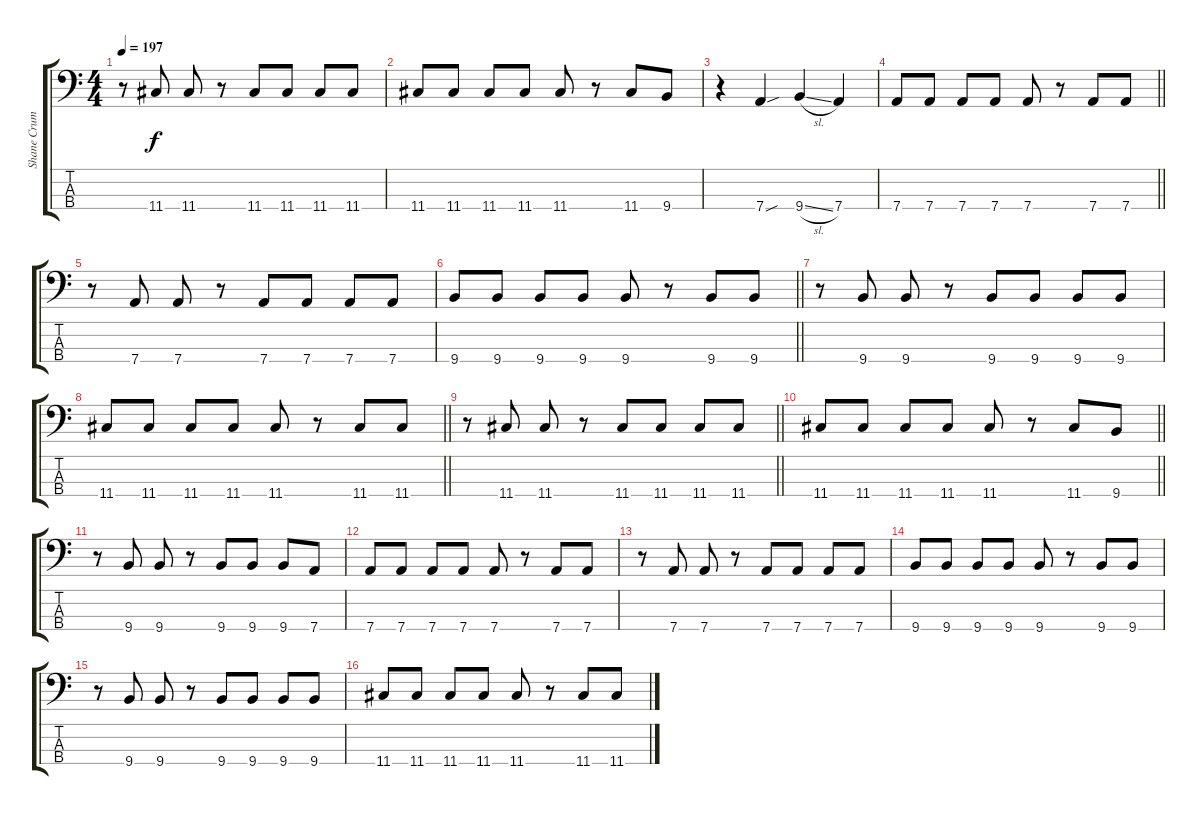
\track ("Shane Crump - Bass" "Shane Crum") {instrument electricbasspick}
\staff {score tabs}
\tuning (F2 C2 G1 D1) {hide}
\ts (4 4)
\tempo 197
\clef f4
\ks c
r.8{dy f} 11.4.8 11.4.8 r.8 11.4.8 11.4.8 11.4.8 11.4.8 |
11.4.8 11.4.8 11.4.8 11.4.8 11.4.8 r.8 11.4.8 9.4.8 |
r.4{volume 14} 7.4{sou}.4 9.4{sl}.4 7.4.4 |
\barLineRight lightlight
7.4.8{volume 12} 7.4.8 7.4.8 7.4.8 7.4.8 r.8 7.4.8 7.4.8 |
r.8 7.4.8 7.4.8 r.8 7.4.8 7.4.8 7.4.8 7.4.8 |
\barLineRight lightlight
9.4.8 9.4.8 9.4.8 9.4.8 9.4.8 r.8 9.4.8 9.4.8 |
r.8 9.4.8 9.4.8 r.8 9.4.8 9.4.8 9.4.8 9.4.8 |
\barLineRight lightlight
11.4.8 11.4.8 11.4.8 11.4.8 11.4.8 r.8 11.4.8 11.4.8 |
\barLineRight lightlight
r.8 11.4.8 11.4.8 r.8 11.4.8 11.4.8 11.4.8 11.4.8 |
\barLineRight lightlight
11.4.8 11.4.8 11.4.8 11.4.8 11.4.8 r.8 11.4.8 9.4.8 |
r.8 9.4.8 9.4.8 r.8 9.4.8 9.4.8 9.4.8 7.4.8 |
7.4.8 7.4.8 7.4.8 7.4.8 7.4.8 r.8 7.4.8 7.4.8 |
r.8 7.4.8 7.4.8 r.8 7.4.8 7.4.8 7.4.8 7.4.8 |
9.4.8 9.4.8 9.4.8 9.4.8 9.4.8 r.8 9.4.8 9.4.8 |
r.8 9.4.8 9.4.8 r.8 9.4.8 9.4.8 9.4.8 9.4.8 |
11.4.8 11.4.8 11.4.8 11.4.8 11.4.8 r.8 11.4.8 11.4.8
